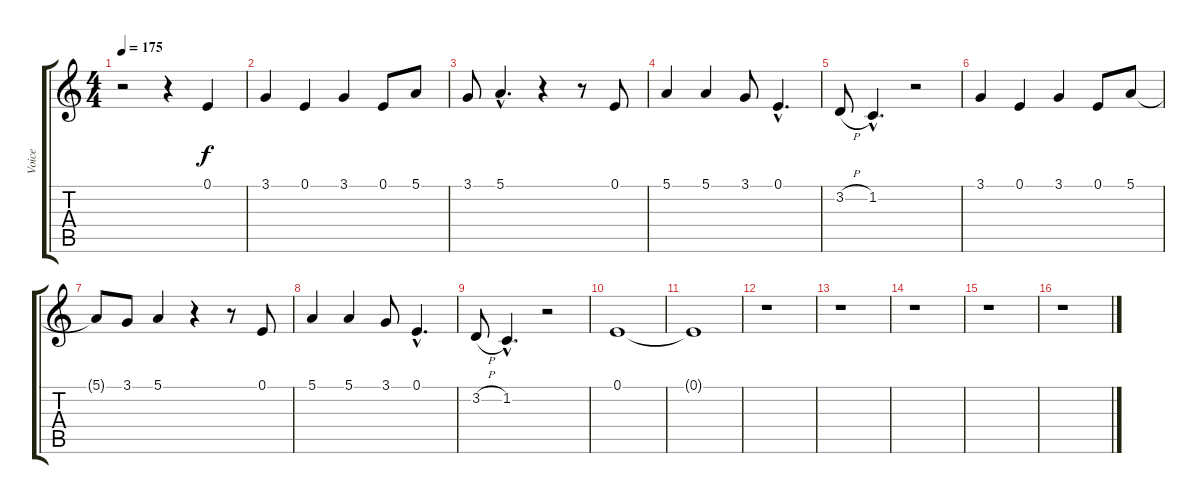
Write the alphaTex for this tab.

\track ("Voice" "Voice") {instrument cello}
\staff {score tabs}
\tuning (E4 B3 G3 D3 A2 E2) {hide}
\ts (4 4)
\tempo 175
\clef g2
\ks c
r.2{dy f} r.4 0.1.4 |
3.1.4 0.1.4 3.1.4 0.1.8 5.1.8 |
3.1.8 5.1{hac}.4{d} r.4 r.8 0.1.8 |
5.1.4 5.1.4 3.1.8 0.1{hac}.4{d} |
3.2{h}.8 1.2{hac}.4{d} r.2 |
3.1.4 0.1.4 3.1.4 0.1.8 5.1.8 |
5.1{t}.8 3.1.8 5.1.4 r.4 r.8 0.1.8 |
5.1.4 5.1.4 3.1.8 0.1{hac}.4{d} |
3.2{h}.8 1.2{hac}.4{d} r.2 |
0.1.1 |
0.1{t}.1 |
r.1 |
r.1 |
r.1 |
r.1 |
r.1
